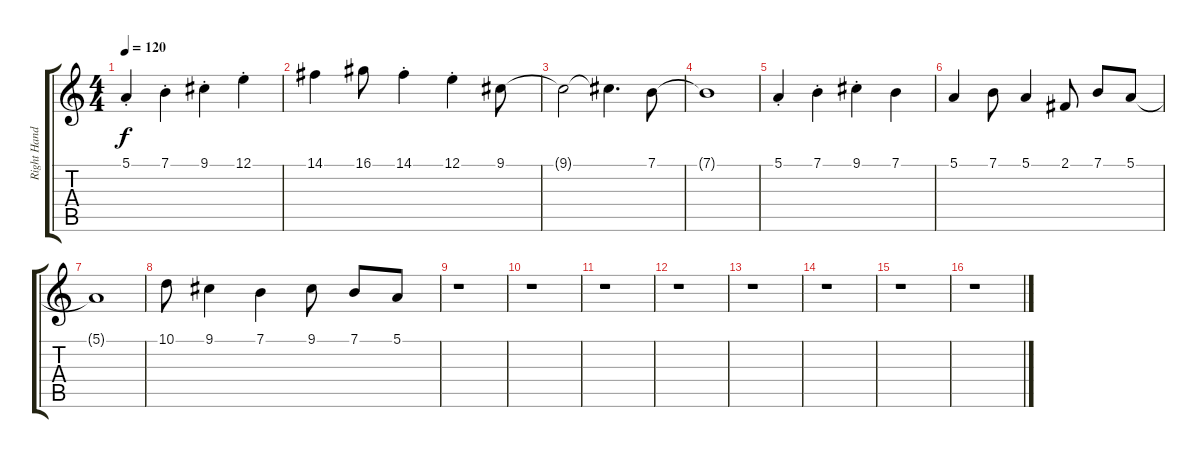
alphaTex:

\track ("Right Hand Keyboard (Guitar)" "Right Hand") {instrument tangoaccordion}
\staff {score tabs}
\tuning (E4 B3 G3 D3 A2 E2) {hide}
\ts (4 4)
\tempo 120
\clef g2
\ks c
5.1{st}.4{dy f} 7.1{st}.4 9.1{st}.4 12.1{st}.4 |
14.1.4 16.1.8 14.1{st}.4 12.1{st}.4 9.1.8 |
9.1{t}.2 9.1{t}.4{d} 7.1.8 |
7.1{t}.1 |
5.1{st}.4 7.1{st}.4 9.1{st}.4 7.1.4 |
5.1.4 7.1.8 5.1.4 2.1.8 7.1.8 5.1.8 |
5.1{t}.1 |
10.1.8 9.1.4 7.1.4 9.1.8 7.1.8 5.1.8 |
r.1 |
r.1 |
r.1 |
r.1 |
r.1 |
r.1 |
r.1 |
r.1
